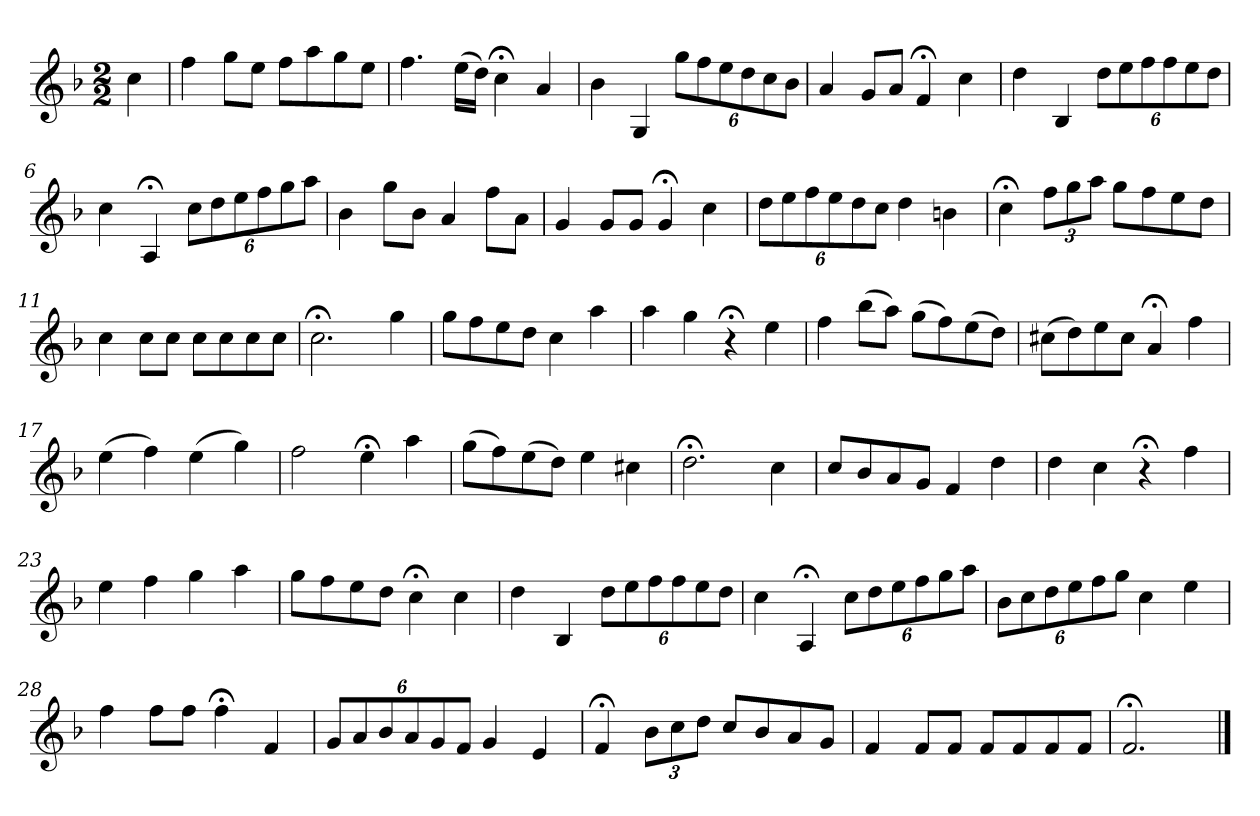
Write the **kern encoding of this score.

**kern
*part1
*staff1
*k[b-]
*F:
*M2/2
*MM120
=
4cc
=1
4ff
8ggL
8eeJ
8ffL
8aa
8gg
8eeJ
=2
4.ff
(16eeLL
16ddJJ)
4cc;<
4a
=3
4b-
4G
12ggL
12ff
12ee
12dd
12cc
12b-J
=4
4a
8gL
8aJ
4f;<
4cc
=5
4dd
4B-
12ddL
12ee
12ff
12ff
12ee
12ddJ
=6
4cc
4A;<
12ccL
12dd
12ee
12ff
12gg
12aaJ
=7
4b-
8ggL
8b-J
4a
8ffL
8aJ
=8
4g
8gL
8gJ
4g;<
4cc
=9
12ddL
12ee
12ff
12ee
12dd
12ccJ
4dd
4bn
=10
4cc;<
12ffL
12gg
12aaJ
8ggL
8ff
8ee
8ddJ
=11
4cc
8ccL
8ccJ
8ccL
8cc
8cc
8ccJ
=12
2.cc;<
4gg
=13
8ggL
8ff
8ee
8ddJ
4cc
4aa
=14
4aa
4gg
4r;<
4ee
=15
4ff
(8bb-L
8aaJ)
(8ggL
8ff)
(8ee
8ddJ)
=16
(8cc#XL
8dd)
8ee
8cc#J
4a;<
4ff
=17
(4ee
4ff)
(4ee
4gg)
=18
2ff
4ee;<
4aa
=19
(8ggL
8ff)
(8ee
8ddJ)
4ee
4cc#X
=20
2.dd;<
4cc
=21
8ccL
8b-
8a
8gJ
4f
4dd
=22
4dd
4cc
4r;<
4ff
=23
4ee
4ff
4gg
4aa
=24
8ggL
8ff
8ee
8ddJ
4cc;<
4cc
=25
4dd
4B-
12ddL
12ee
12ff
12ff
12ee
12ddJ
=26
4cc
4A;<
12ccL
12dd
12ee
12ff
12gg
12aaJ
=27
12b-L
12cc
12dd
12ee
12ff
12ggJ
4cc
4ee
=28
4ff
8ffL
8ffJ
4ff;<
4f
=29
12gL
12a
12b-
12a
12g
12fJ
4g
4e
=30
4f;<
12b-L
12cc
12ddJ
8ccL
8b-
8a
8gJ
=31
4f
8fL
8fJ
8fL
8f
8f
8fJ
=32
2.f;<
==
*-
